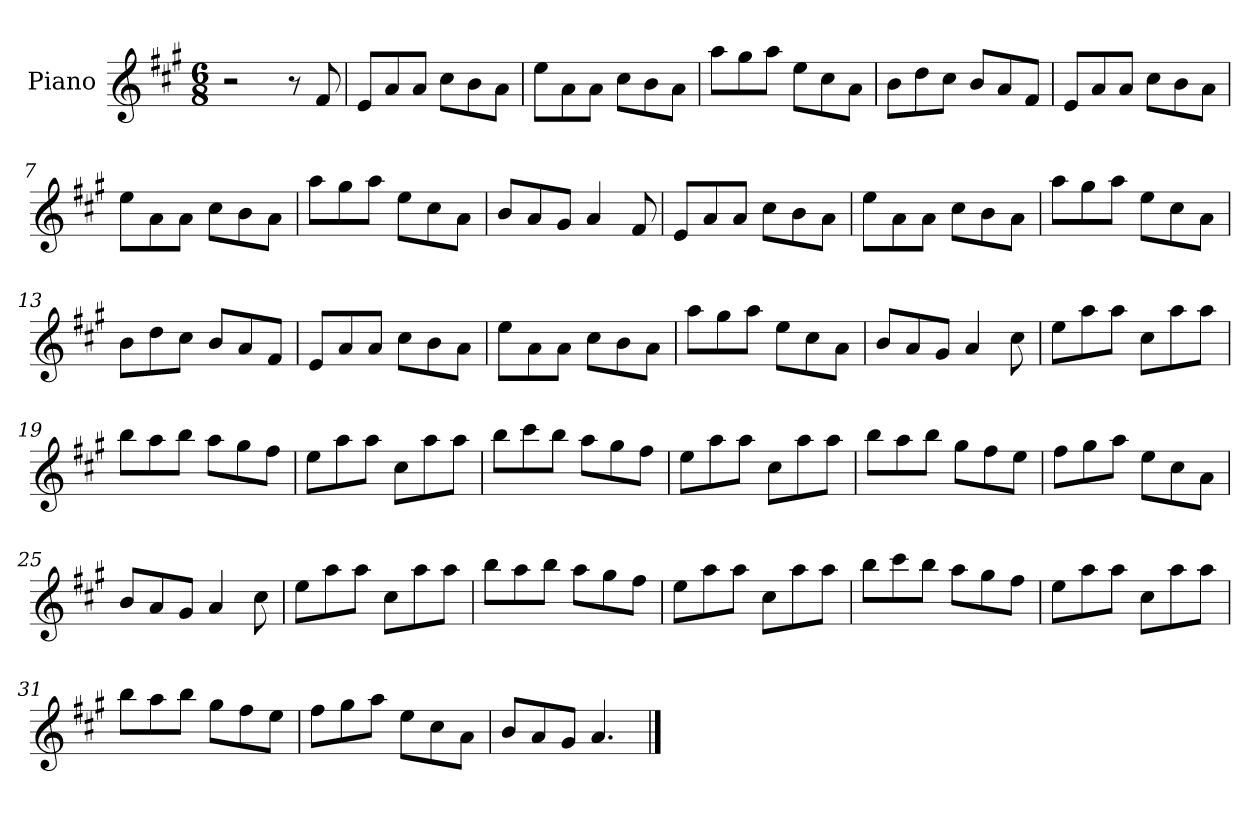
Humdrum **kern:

**kern
*part1
*staff1
*I"Piano
*I'Pno
*clefG2
*k[f#c#g#]
*M6/8
=1
2r
8r
8f#/
=2
8e/L
8a/
8a/J
8cc#\L
8b\
8a\J
=3
8ee\L
8a\
8a\J
8cc#\L
8b\
8a\J
=4
8aa\L
8gg#\
8aa\J
8ee\L
8cc#\
8a\J
=5
8b\L
8dd\
8cc#\J
8b/L
8a/
8f#/J
=6
8e/L
8a/
8a/J
8cc#\L
8b\
8a\J
=7
8ee\L
8a\
8a\J
8cc#\L
8b\
8a\J
=8
8aa\L
8gg#\
8aa\J
8ee\L
8cc#\
8a\J
=9
8b/L
8a/
8g#/J
4a/
8f#/
=10
8e/L
8a/
8a/J
8cc#\L
8b\
8a\J
=11
8ee\L
8a\
8a\J
8cc#\L
8b\
8a\J
=12
8aa\L
8gg#\
8aa\J
8ee\L
8cc#\
8a\J
=13
8b\L
8dd\
8cc#\J
8b/L
8a/
8f#/J
=14
8e/L
8a/
8a/J
8cc#\L
8b\
8a\J
=15
8ee\L
8a\
8a\J
8cc#\L
8b\
8a\J
=16
8aa\L
8gg#\
8aa\J
8ee\L
8cc#\
8a\J
=17
8b/L
8a/
8g#/J
4a/
8cc#\
=18
8ee\L
8aa\
8aa\J
8cc#\L
8aa\
8aa\J
=19
8bb\L
8aa\
8bb\J
8aa\L
8gg#\
8ff#\J
=20
8ee\L
8aa\
8aa\J
8cc#\L
8aa\
8aa\J
=21
8bb\L
8ccc#\
8bb\J
8aa\L
8gg#\
8ff#\J
=22
8ee\L
8aa\
8aa\J
8cc#\L
8aa\
8aa\J
=23
8bb\L
8aa\
8bb\J
8gg#\L
8ff#\
8ee\J
=24
8ff#\L
8gg#\
8aa\J
8ee\L
8cc#\
8a\J
=25
8b/L
8a/
8g#/J
4a/
8cc#\
=26
8ee\L
8aa\
8aa\J
8cc#\L
8aa\
8aa\J
=27
8bb\L
8aa\
8bb\J
8aa\L
8gg#\
8ff#\J
=28
8ee\L
8aa\
8aa\J
8cc#\L
8aa\
8aa\J
=29
8bb\L
8ccc#\
8bb\J
8aa\L
8gg#\
8ff#\J
=30
8ee\L
8aa\
8aa\J
8cc#\L
8aa\
8aa\J
=31
8bb\L
8aa\
8bb\J
8gg#\L
8ff#\
8ee\J
=32
8ff#\L
8gg#\
8aa\J
8ee\L
8cc#\
8a\J
=33
8b/L
8a/
8g#/J
4.a/
==
*-
